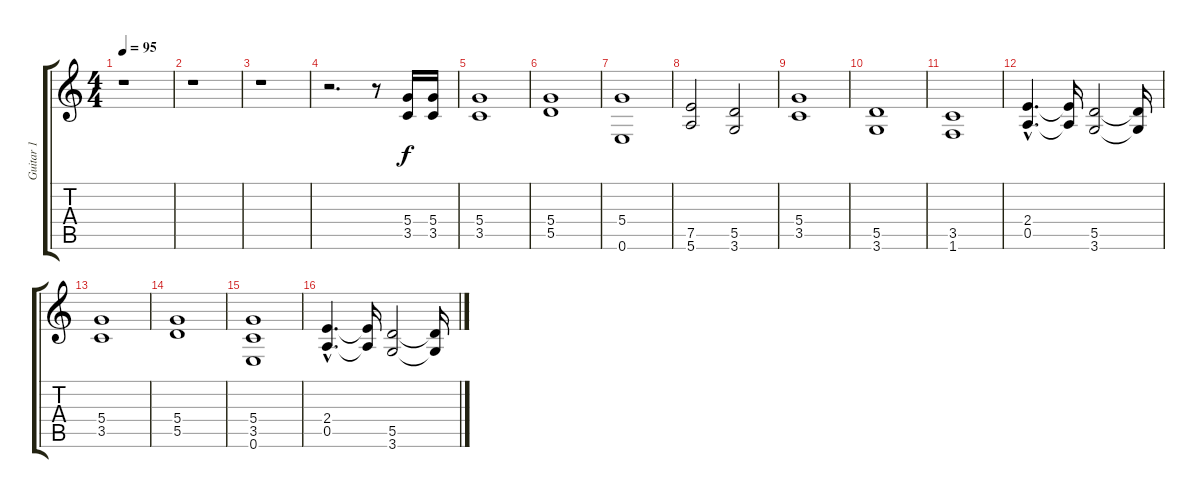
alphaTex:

\track ("Guitar 1" "Guitar 1") {instrument distortionguitar}
\staff {score tabs}
\tuning (E4 B3 G3 D3 A2 E2) {hide}
\ts (4 4)
\tempo 95
\clef g2
\ks c
r.1{dy f} |
r.1 |
r.1 |
r.2{d} r.8 (5.4 3.5).16 (5.4 3.5).16 |
(5.4 3.5).1 |
(5.4 5.5).1 |
(5.4 0.6).1 |
(7.5 5.6).2 (5.5 3.6).2 |
(5.4 3.5).1 |
(5.5 3.6).1 |
(3.5 1.6).1 |
(2.4{hac} 0.5{hac}).4{d} (2.4{t} 0.5{t}).16 (5.5 3.6).2 (5.5{t} 3.6{t}).16 |
(5.4 3.5).1 |
(5.4 5.5).1 |
(5.4 3.5 0.6).1 |
(2.4{hac} 0.5{hac}).4{d} (2.4{t} 0.5{t}).16 (5.5 3.6).2 (5.5{t} 3.6{t}).16
